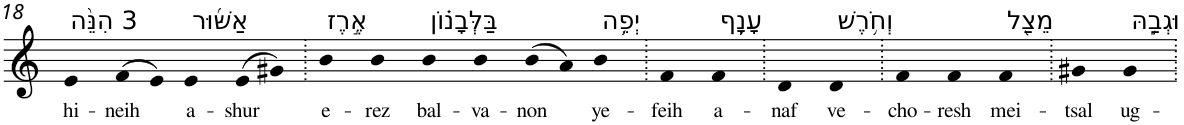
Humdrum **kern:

**kern	**text
*part1	*part1
*staff1	*staff1
*I"Piano	*
*I'Pno	*
!!LO:PB:g=z
*clefG2	*
*k[]	*
=18	=18
!LO:TX:a:t=3 הִנֵּ֨ה	!
!	!LO:LY:b
4e	hi-
!	!LO:LY:b
(>8f	-neih
8e)	.
!LO:TX:a:t=אַשּׁ֜וּר	!
!	!LO:LY:b
4e	a-
!	!LO:LY:b
(>8e	-shur
8g#X)	.
=19.	=19.
!LO:TX:a:t=אֶ֣רֶז	!
!	!LO:LY:b
4b	e-
!	!LO:LY:b
4b	-rez
!LO:TX:a:t=בַּלְּבָנ֗וֹן	!
!	!LO:LY:b
4b	bal-
!	!LO:LY:b
4b	-va-
!	!LO:LY:b
(>8b	-non
8a)	.
!LO:TX:a:t=יְפֵ֥ה	!
!	!LO:LY:b
4b	ye-
=20.	=20.
!	!LO:LY:b
4f	-feih
!LO:TX:a:t=עָנָ֛ף	!
!	!LO:LY:b
4f	a-
=21.	=21.
!	!LO:LY:b
4d	-naf
!LO:TX:a:t=וְחֹ֥רֶשׁ	!
!	!LO:LY:b
4d	ve-
=22.	=22.
!	!LO:LY:b
4f	-cho-
!	!LO:LY:b
4f	-resh
!LO:TX:a:t=מֵצַ֖ל	!
!	!LO:LY:b
4f	mei-
=23.	=23.
!	!LO:LY:b
4g#X	-tsal
!LO:TX:a:t=וּגְבַ֣הּ	!
!	!LO:LY:b
4g#	ug-
=.	=.
*-	*-
